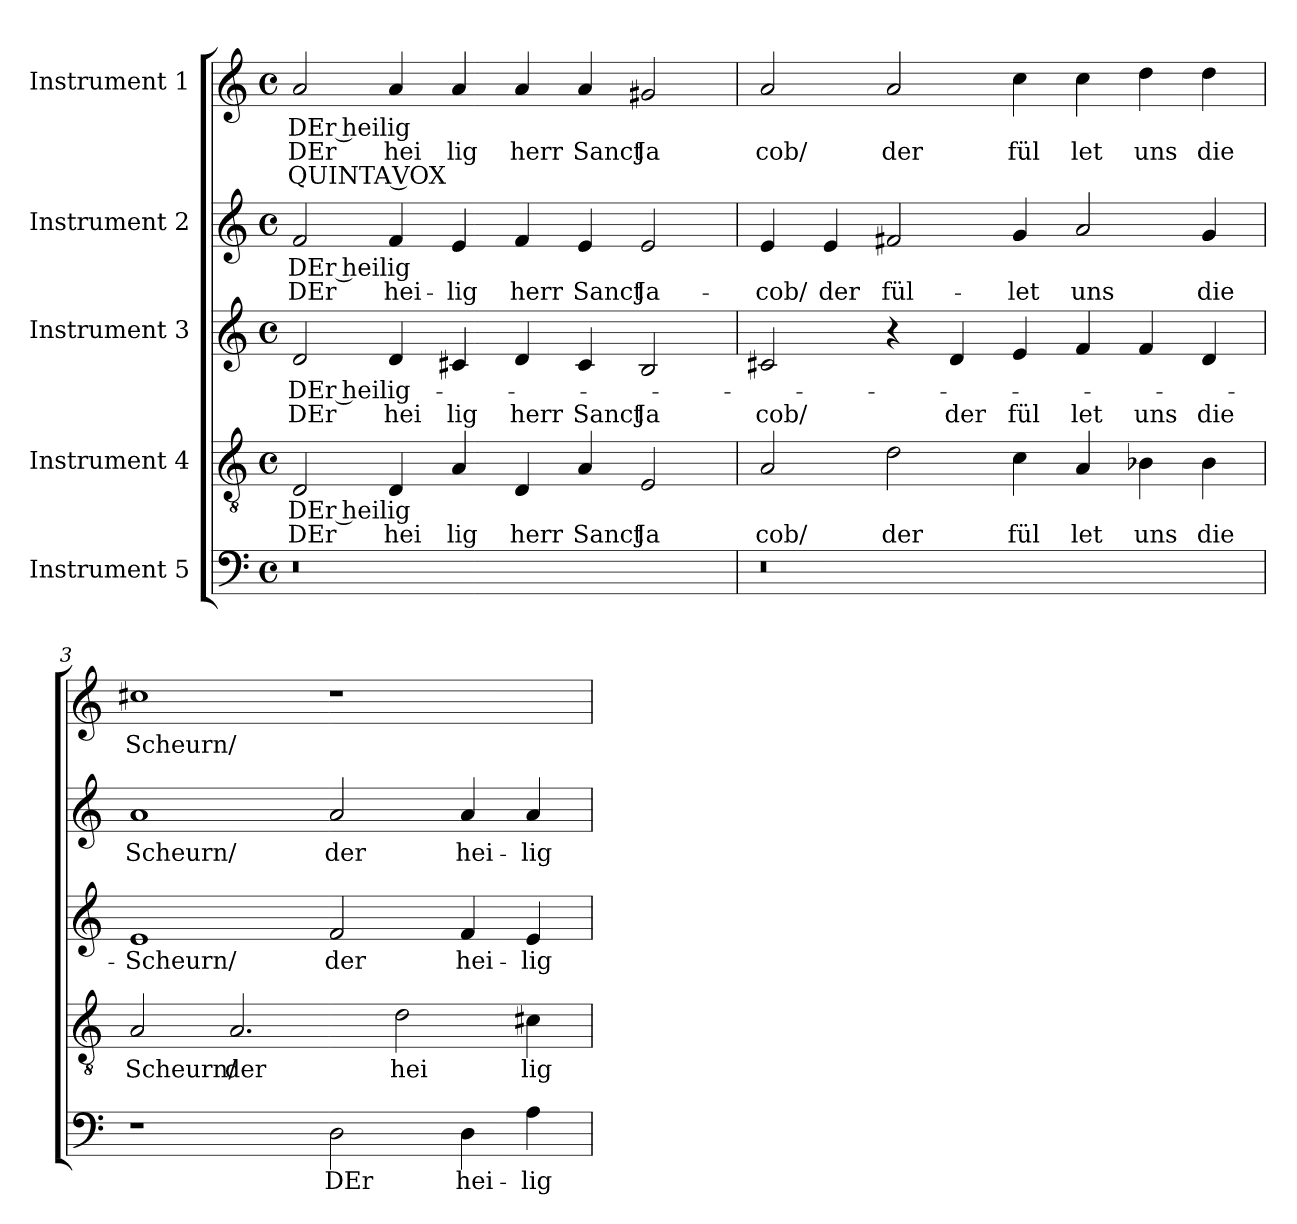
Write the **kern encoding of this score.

**kern	**text	**kern	**text	**text	**kern	**text	**text	**kern	**text	**text	**kern	**text	**text	**text
*part5	*part5	*part4	*part4	*part4	*part3	*part3	*part3	*part2	*part2	*part2	*part1	*part1	*part1	*part1
*staff5	*staff5	*staff4	*staff4	*staff4	*staff3	*staff3	*staff3	*staff2	*staff2	*staff2	*staff1	*staff1	*staff1	*staff1
*I"Instrument 5	*	*I"Instrument 4	*	*	*I"Instrument 3	*	*	*I"Instrument 2	*	*	*I"Instrument 1	*	*	*
!!LO:PB:g=z
*stria5	*	*stria5	*	*	*stria5	*	*	*stria5	*	*	*stria5	*	*	*
*clefF4	*	*clefGv2	*	*	*clefG2	*	*	*clefG2	*	*	*clefG2	*	*	*
*M4/4	*	*M4/4	*	*	*M4/4	*	*	*M4/4	*	*	*M4/4	*	*	*
*met(c)	*	*met(c)	*	*	*met(c)	*	*	*met(c)	*	*	*met(c)	*	*	*
=1	=1	=1	=1	=1	=1	=1	=1	=1	=1	=1	=1	=1	=1	=1
!	!	!	!LO:LY:b:rj	!LO:LY:b:cj	!	!LO:LY:b:rj	!LO:LY:b:cj	!	!LO:LY:b:rj	!LO:LY:b:cj	!	!LO:LY:b:rj	!LO:LY:b:cj	!LO:LY:b:rj
0r	.	2D/	DEr heilig	DEr	2d/	DEr heilig-	-DEr	2f/	DEr heilig	DEr	2a/	DEr heilig	DEr	QUINTA VOX
!	!	!	!	!LO:LY:b:cj	!	!	!LO:LY:b:cj	!	!	!LO:LY:b:cj	!	!	!LO:LY:b:cj	!
.	.	4D/	.	hei	4d/	.	hei	4f/	.	hei-	4a/	.	hei	.
!	!	!	!	!LO:LY:b:cj	!	!	!LO:LY:b:cj	!	!	!LO:LY:b:cj	!	!	!LO:LY:b:cj	!
.	.	4A/	.	lig	4c#X/	.	lig	4e/	.	-lig	4a/	.	lig	.
!	!	!	!	!LO:LY:b:cj	!	!	!LO:LY:b:cj	!	!	!LO:LY:b:cj	!	!	!LO:LY:b:cj	!
.	.	4D/	.	herr	4d/	.	herr	4f/	.	herr	4a/	.	herr	.
!	!	!	!	!LO:LY:b:cj	!	!	!LO:LY:b:cj	!	!	!LO:LY:b:cj	!	!	!LO:LY:b:cj	!
.	.	4A/	.	Sanct	4c#/	.	Sanct	4e/	.	Sanct	4a/	.	Sanct	.
!	!	!	!	!LO:LY:b:cj	!	!	!LO:LY:b:cj	!	!	!LO:LY:b:cj	!	!	!LO:LY:b:cj	!
.	.	2E/	.	Ja	2B/	.	Ja	2e/	.	Ja-	2g#X/	.	Ja	.
=2	=2	=2	=2	=2	=2	=2	=2	=2	=2	=2	=2	=2	=2	=2
!	!	!	!	!LO:LY:b:cj	!	!	!LO:LY:b:cj	!	!	!LO:LY:b:cj	!	!	!LO:LY:b:cj	!
0r	.	2A/	.	cob/	2c#X/	.	cob/	4e/	.	-cob/	2a/	.	cob/	.
!	!	!	!	!	!	!	!	!	!	!LO:LY:b:cj	!	!	!	!
.	.	.	.	.	.	.	.	4e/	.	der	.	.	.	.
!	!	!	!	!LO:LY:b:cj	!	!	!	!	!	!LO:LY:b:cj	!	!	!LO:LY:b:cj	!
.	.	2d\	.	der	4r	.	.	2f#X/	.	fül-	2a/	.	der	.
!	!	!	!	!	!	!	!LO:LY:b:cj	!	!	!	!	!	!	!
.	.	.	.	.	4d/	.	der	.	.	.	.	.	.	.
!	!	!	!	!LO:LY:b:cj	!	!	!LO:LY:b:cj	!	!	!LO:LY:b:cj	!	!	!LO:LY:b:cj	!
.	.	4c\	.	fül	4e/	.	fül	4g/	.	-let	4cc\	.	fül	.
!	!	!	!	!LO:LY:b:cj	!	!	!LO:LY:b:cj	!	!	!LO:LY:b:cj	!	!	!LO:LY:b:cj	!
.	.	4A/	.	let	4f/	.	let	2a/	.	uns	4cc\	.	let	.
!	!	!	!	!LO:LY:b:cj	!	!	!LO:LY:b:cj	!	!	!	!	!	!LO:LY:b:cj	!
.	.	4B-X\	.	uns	4f/	.	uns	.	.	.	4dd\	.	uns	.
!	!	!	!	!LO:LY:b:cj	!	!	!LO:LY:b:cj	!	!	!LO:LY:b:cj	!	!	!LO:LY:b:cj	!
.	.	4B-\	.	die	4d/	.	die	4g/	.	die	4dd\	.	die	.
!!LO:LB:g=z
=3	=3	=3	=3	=3	=3	=3	=3	=3	=3	=3	=3	=3	=3	=3
!	!	!	!LO:LY:b:cj	!	!	!LO:LY:b:cj	!	!	!LO:LY:b:cj	!	!	!LO:LY:b:cj	!	!
1r	.	2A/	Scheurn/	.	1e	Scheurn/	.	1a	Scheurn/	.	1cc#X	Scheurn/	.	.
!	!	!	!LO:LY:b:cj	!	!	!	!	!	!	!	!	!	!	!
.	.	2.A/	der	.	.	.	.	.	.	.	.	.	.	.
!	!LO:LY:b:cj	!	!	!	!	!LO:LY:b:cj	!	!	!LO:LY:b:cj	!	!	!	!	!
2D\	DEr	.	.	.	2f/	der	.	2a/	der	.	1r	.	.	.
!	!	!	!LO:LY:b:cj	!	!	!	!	!	!	!	!	!	!	!
.	.	2d\	hei	.	.	.	.	.	.	.	.	.	.	.
!	!LO:LY:b:cj	!	!	!	!	!LO:LY:b:cj	!	!	!LO:LY:b:cj	!	!	!	!	!
4D\	hei-	.	.	.	4f/	hei-	.	4a/	hei-	.	.	.	.	.
!	!LO:LY:b:cj	!	!LO:LY:b:cj	!	!	!LO:LY:b:cj	!	!	!LO:LY:b:cj	!	!	!	!	!
4A\	-lig	4c#X\	lig	.	4e/	-lig	.	4a/	-lig	.	.	.	.	.
=	=	=	=	=	=	=	=	=	=	=	=	=	=	=
*-	*-	*-	*-	*-	*-	*-	*-	*-	*-	*-	*-	*-	*-	*-
